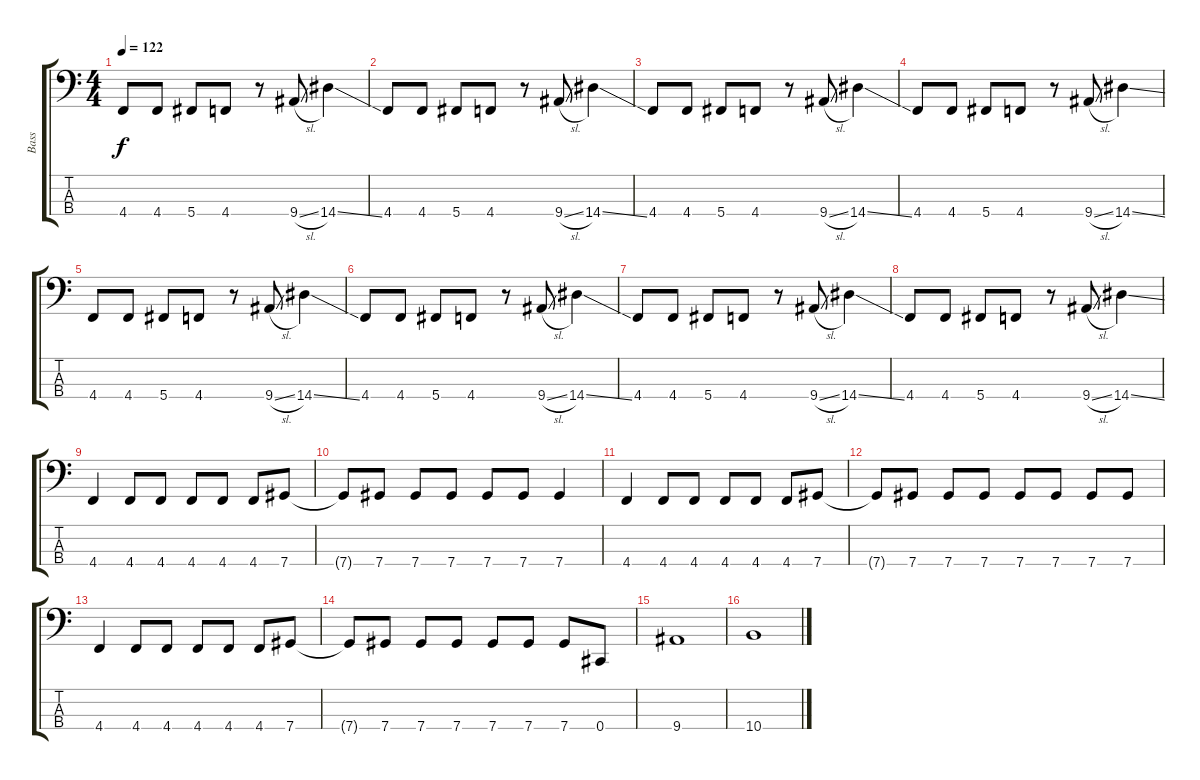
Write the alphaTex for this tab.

\track ("Bass" "Bass") {instrument electricbasspick}
\staff {score tabs}
\tuning (Gb2 Db2 Ab1 Db1) {hide}
\ts (4 4)
\tempo 122
\clef f4
\ks c
4.4.8{dy f} 4.4.8 5.4.8 4.4.8 r.8 9.4{sl}.8 14.4{ss}.4 |
4.4.8 4.4.8 5.4.8 4.4.8 r.8 9.4{sl}.8 14.4{ss}.4 |
4.4.8 4.4.8 5.4.8 4.4.8 r.8 9.4{sl}.8 14.4{ss}.4 |
4.4.8 4.4.8 5.4.8 4.4.8 r.8 9.4{sl}.8 14.4{ss}.4 |
4.4.8 4.4.8 5.4.8 4.4.8 r.8 9.4{sl}.8 14.4{ss}.4 |
4.4.8 4.4.8 5.4.8 4.4.8 r.8 9.4{sl}.8 14.4{ss}.4 |
4.4.8 4.4.8 5.4.8 4.4.8 r.8 9.4{sl}.8 14.4{ss}.4 |
4.4.8 4.4.8 5.4.8 4.4.8 r.8 9.4{sl}.8 14.4{ss}.4 |
4.4.4 4.4.8 4.4.8 4.4.8 4.4.8 4.4.8 7.4.8 |
7.4{t}.8 7.4.8 7.4.8 7.4.8 7.4.8 7.4.8 7.4.4 |
4.4.4 4.4.8 4.4.8 4.4.8 4.4.8 4.4.8 7.4.8 |
7.4{t}.8 7.4.8 7.4.8 7.4.8 7.4.8 7.4.8 7.4.8 7.4.8 |
4.4.4 4.4.8 4.4.8 4.4.8 4.4.8 4.4.8 7.4.8 |
7.4{t}.8 7.4.8 7.4.8 7.4.8 7.4.8 7.4.8 7.4.8 0.4.8 |
9.4.1 |
10.4.1
